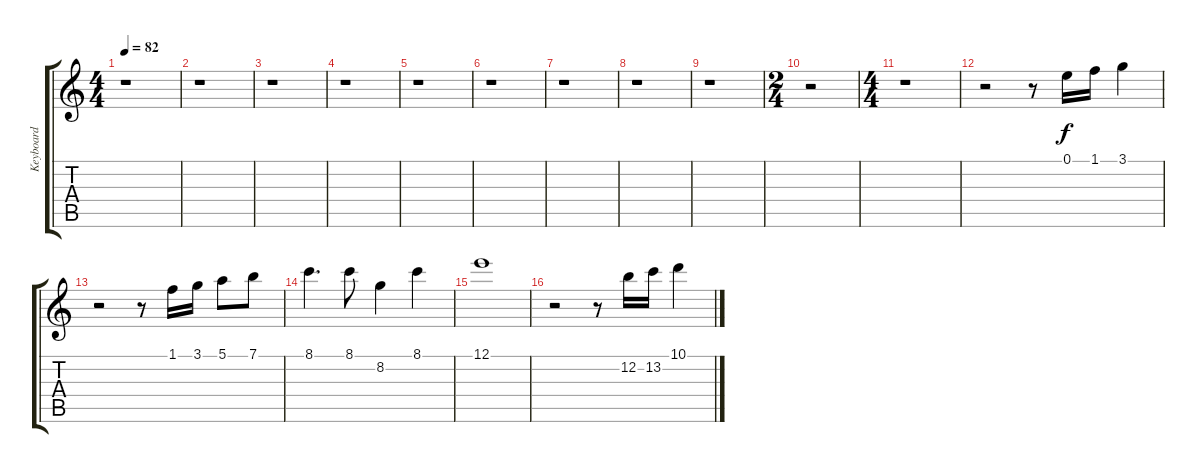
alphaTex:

\track ("Keyboard" "Keyboard") {instrument acousticguitarnylon}
\staff {score tabs}
\tuning (E4 B3 G3 D3 A2 E2) {hide}
\ts (4 4)
\tempo 82
\clef g2
\ks c
r.1{dy f} |
r.1 |
r.1 |
r.1 |
r.1 |
r.1 |
r.1 |
r.1 |
r.1 |
\ts (2 4)
r.2 |
\ts (4 4)
r.1 |
r.2 r.8 0.1.16 1.1.16 3.1.4 |
r.2 r.8 1.1.16 3.1.16 5.1.8 7.1.8 |
8.1.4{d} 8.1.8 8.2.4 8.1.4 |
12.1.1 |
r.2 r.8 12.2.16 13.2.16 10.1.4
